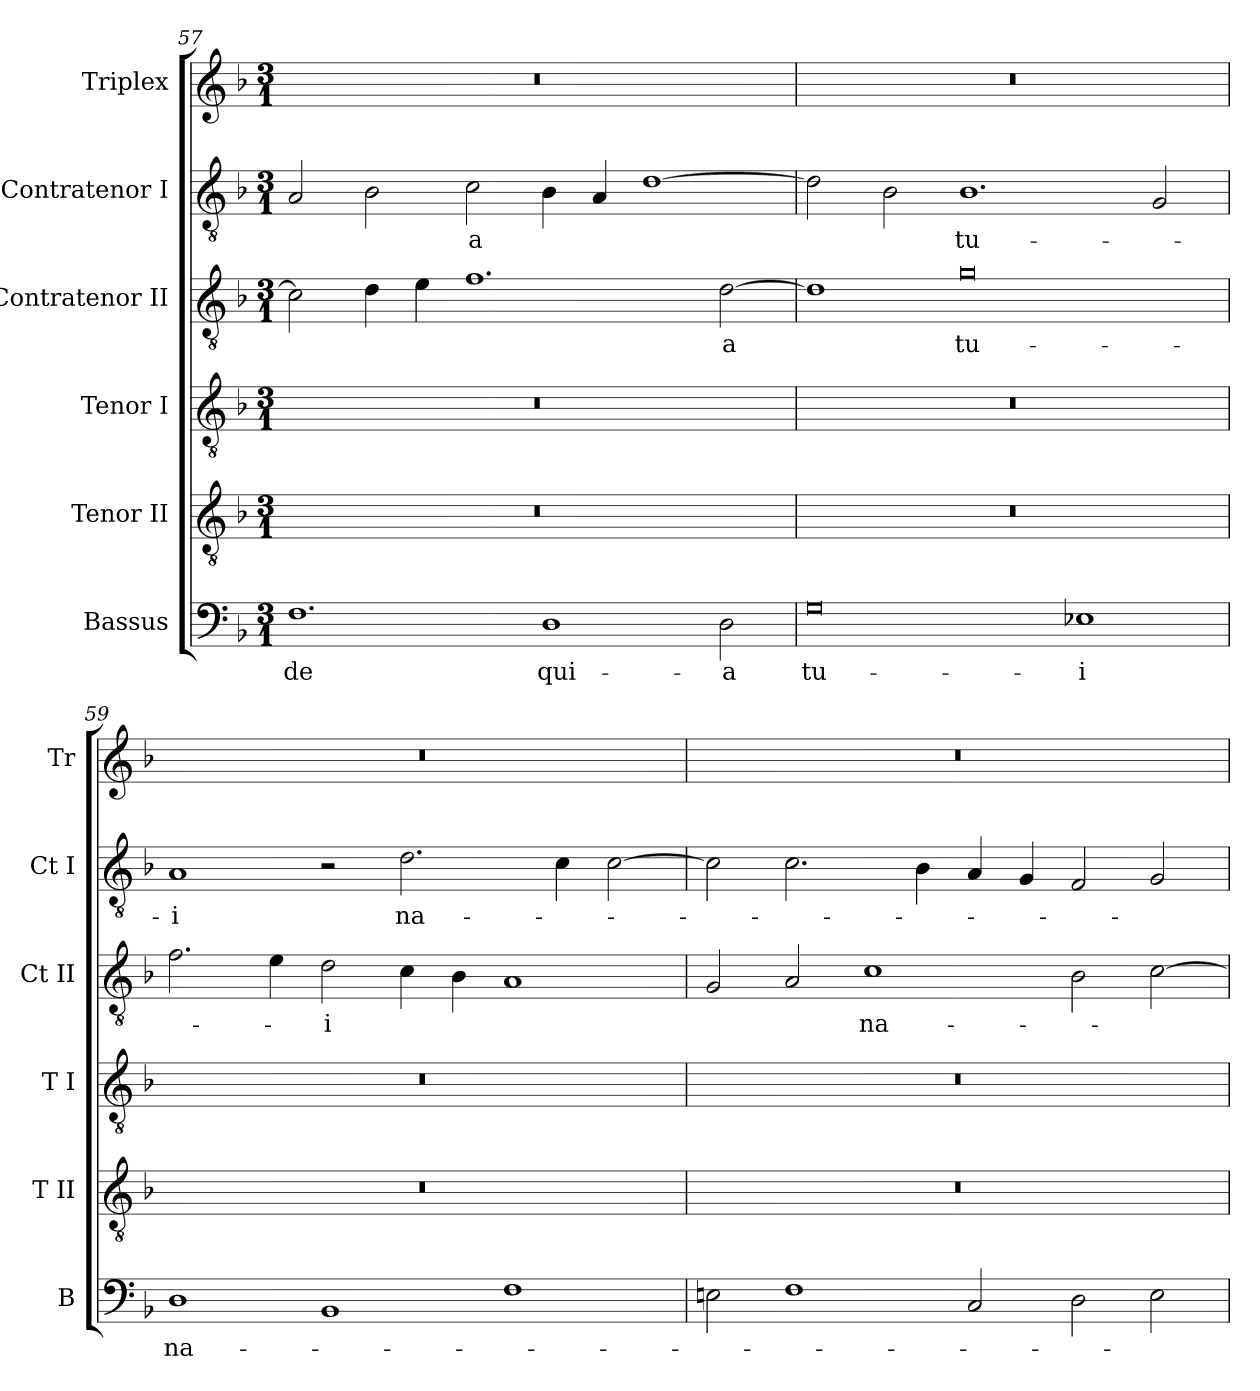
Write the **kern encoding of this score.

**kern	**text	**kern	**kern	**kern	**text	**kern	**text	**kern
*part6	*part6	*part5	*part4	*part3	*part3	*part2	*part2	*part1
*staff6	*staff6	*staff5	*staff4	*staff3	*staff3	*staff2	*staff2	*staff1
*I"Bassus	*	*I"Tenor II	*I"Tenor I	*I"Contratenor II	*	*I"Contratenor I	*	*I"Triplex
*I'B	*	*I'T II	*I'T I	*I'Ct II	*	*I'Ct I	*	*I'Tr
*clefF4	*	*clefGv2	*clefGv2	*clefGv2	*	*clefGv2	*	*clefG2
*	*	*ITrd7c12	*ITrd7c12	*ITrd7c12	*	*ITrd7c12	*	*
*k[b-]	*	*k[b-]	*k[b-]	*k[b-]	*	*k[b-]	*	*k[b-]
*F:	*	*F:	*F:	*F:	*	*F:	*	*F:
*M3/1	*	*M3/1	*M3/1	*M3/1	*	*M3/1	*	*M3/1
=57	=57	=57	=57	=57	=57	=57	=57	=57
!	!LO:LY:b:color=#000000	!LO:N:vis=1	!LO:N:vis=1	!	!	!	!	!LO:N:vis=1
1.Fi	-de	0.r	0.r	2Ci\]	.	2AAi/	.	0.r
.	.	.	.	4Di\	.	2BB-i\	.	.
.	.	.	.	4Ei\	.	.	.	.
!	!	!	!	!	!	!	!LO:LY:b:color=#000000	!
.	.	.	.	1.Fi	.	2Ci\	-a	.
!	!LO:LY:b:color=#000000	!	!	!	!	!	!	!
1Di	qui-	.	.	.	.	4BB-i\	.	.
.	.	.	.	.	.	4AAi/	.	.
.	.	.	.	.	.	[>1Di	.	.
!	!LO:LY:b:color=#000000	!	!	!	!	!	!	!
!	!	!	!	!	!LO:LY:b:color=#000000	!	!	!
2Di\	-a	.	.	[>2Di\	-a	.	.	.
=58	=58	=58	=58	=58	=58	=58	=58	=58
!	!LO:LY:b:color=#000000	!LO:N:vis=1	!LO:N:vis=1	!	!	!	!	!LO:N:vis=1
0Gi	tu-	0.r	0.r	1Di]	.	2Di\]	.	0.r
.	.	.	.	.	.	2BB-i\	.	.
!	!	!	!	!	!LO:LY:b:color=#000000	!	!	!
!	!	!	!	!	!	!	!LO:LY:b:color=#000000	!
.	.	.	.	0Gi	tu-	1.BB-i	tu-	.
!	!LO:LY:b:color=#000000	!	!	!	!	!	!	!
1E-Xi	-i	.	.	.	.	.	.	.
.	.	.	.	.	.	2GGi/	.	.
!!LO:LB:g=z
=59	=59	=59	=59	=59	=59	=59	=59	=59
!	!LO:LY:b:color=#000000	!LO:N:vis=1	!LO:N:vis=1	!	!	!	!	!
!	!	!	!	!	!	!	!LO:LY:b:color=#000000	!LO:N:vis=1
1Di	na-	0.r	0.r	2.Fi\	.	1AAi	-i	0.r
.	.	.	.	4Ei\	.	.	.	.
!	!	!	!	!	!LO:LY:b:color=#000000	!	!	!
1BB-i	.	.	.	2Di\	-i	2r	.	.
!	!	!	!	!	!	!	!LO:LY:b:color=#000000	!
.	.	.	.	4Ci\	.	2.Di\	na-	.
.	.	.	.	4BB-i\	.	.	.	.
1Fi	.	.	.	1AAi	.	.	.	.
.	.	.	.	.	.	4Ci\	.	.
.	.	.	.	.	.	[>2Ci\	.	.
=60	=60	=60	=60	=60	=60	=60	=60	=60
!	!	!LO:N:vis=1	!LO:N:vis=1	!	!	!	!	!LO:N:vis=1
2Eni\	.	0.r	0.r	2GGi/	.	2Ci\]	.	0.r
1Fi	.	.	.	2AAi/	.	2.Ci\	.	.
!	!	!	!	!	!LO:LY:b:color=#000000	!	!	!
.	.	.	.	1Ci	na-	.	.	.
.	.	.	.	.	.	4BB-i\	.	.
2Ci/	.	.	.	.	.	4AAi/	.	.
.	.	.	.	.	.	4GGi/	.	.
2Di\	.	.	.	2BB-i\	.	2FFi/	.	.
2Ei\	.	.	.	[>2Ci\	.	2GGi/	.	.
=	=	=	=	=	=	=	=	=
*-	*-	*-	*-	*-	*-	*-	*-	*-
